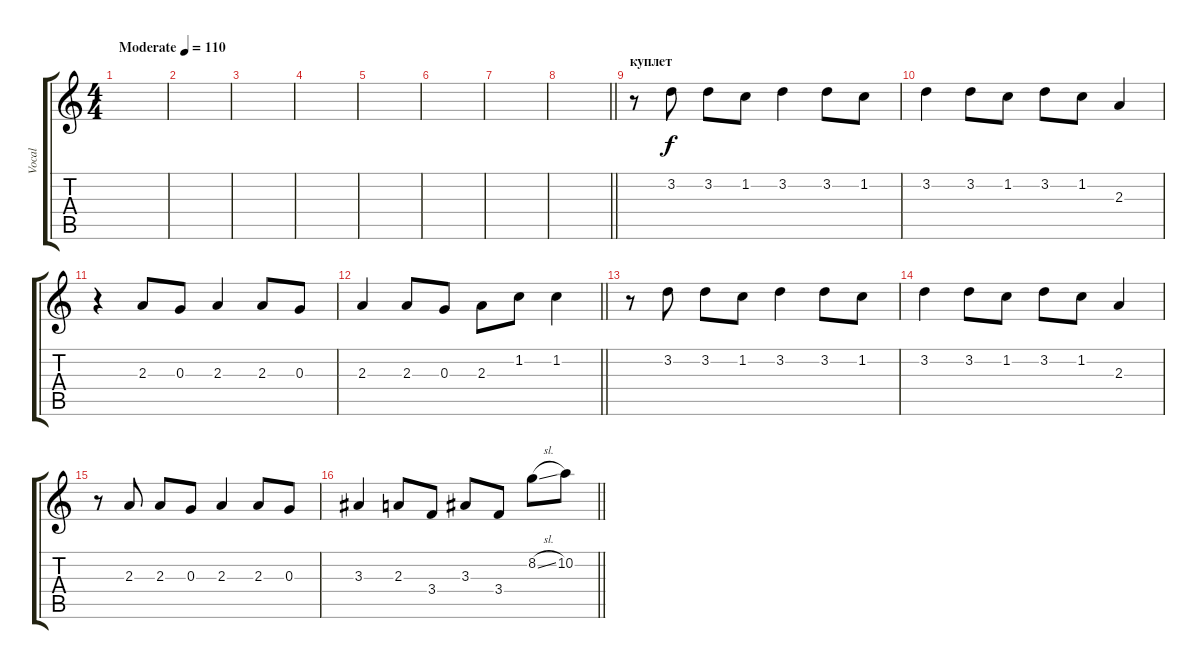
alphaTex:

\track ("Vocal " "Vocal ") {instrument electricguitarjazz}
\staff {score tabs}
\tuning (E4 B3 G3 D3 A2 E2) {hide}
\ts (4 4)
\tempo (110 "Moderate")
\clef g2
\ks c
|
|
|
|
|
|
|
\barLineRight lightlight
|
\section ("" "куплет")
r.8 3.2.8 3.2.8 1.2.8 3.2.4 3.2.8 1.2.8 |
3.2.4 3.2.8 1.2.8 3.2.8 1.2.8 2.3.4 |
r.4 2.3.8 0.3.8 2.3.4 2.3.8 0.3.8 |
\barLineRight lightlight
2.3.4 2.3.8 0.3.8 2.3.8 1.2.8 1.2.4 |
r.8 3.2.8 3.2.8 1.2.8 3.2.4 3.2.8 1.2.8 |
3.2.4 3.2.8 1.2.8 3.2.8 1.2.8 2.3.4 |
r.8 2.3.8 2.3.8 0.3.8 2.3.4 2.3.8 0.3.8 |
\barLineRight lightlight
3.3.4 2.3.8 3.4.8 3.3.8 3.4.8 8.2{sl}.8 10.2.8
